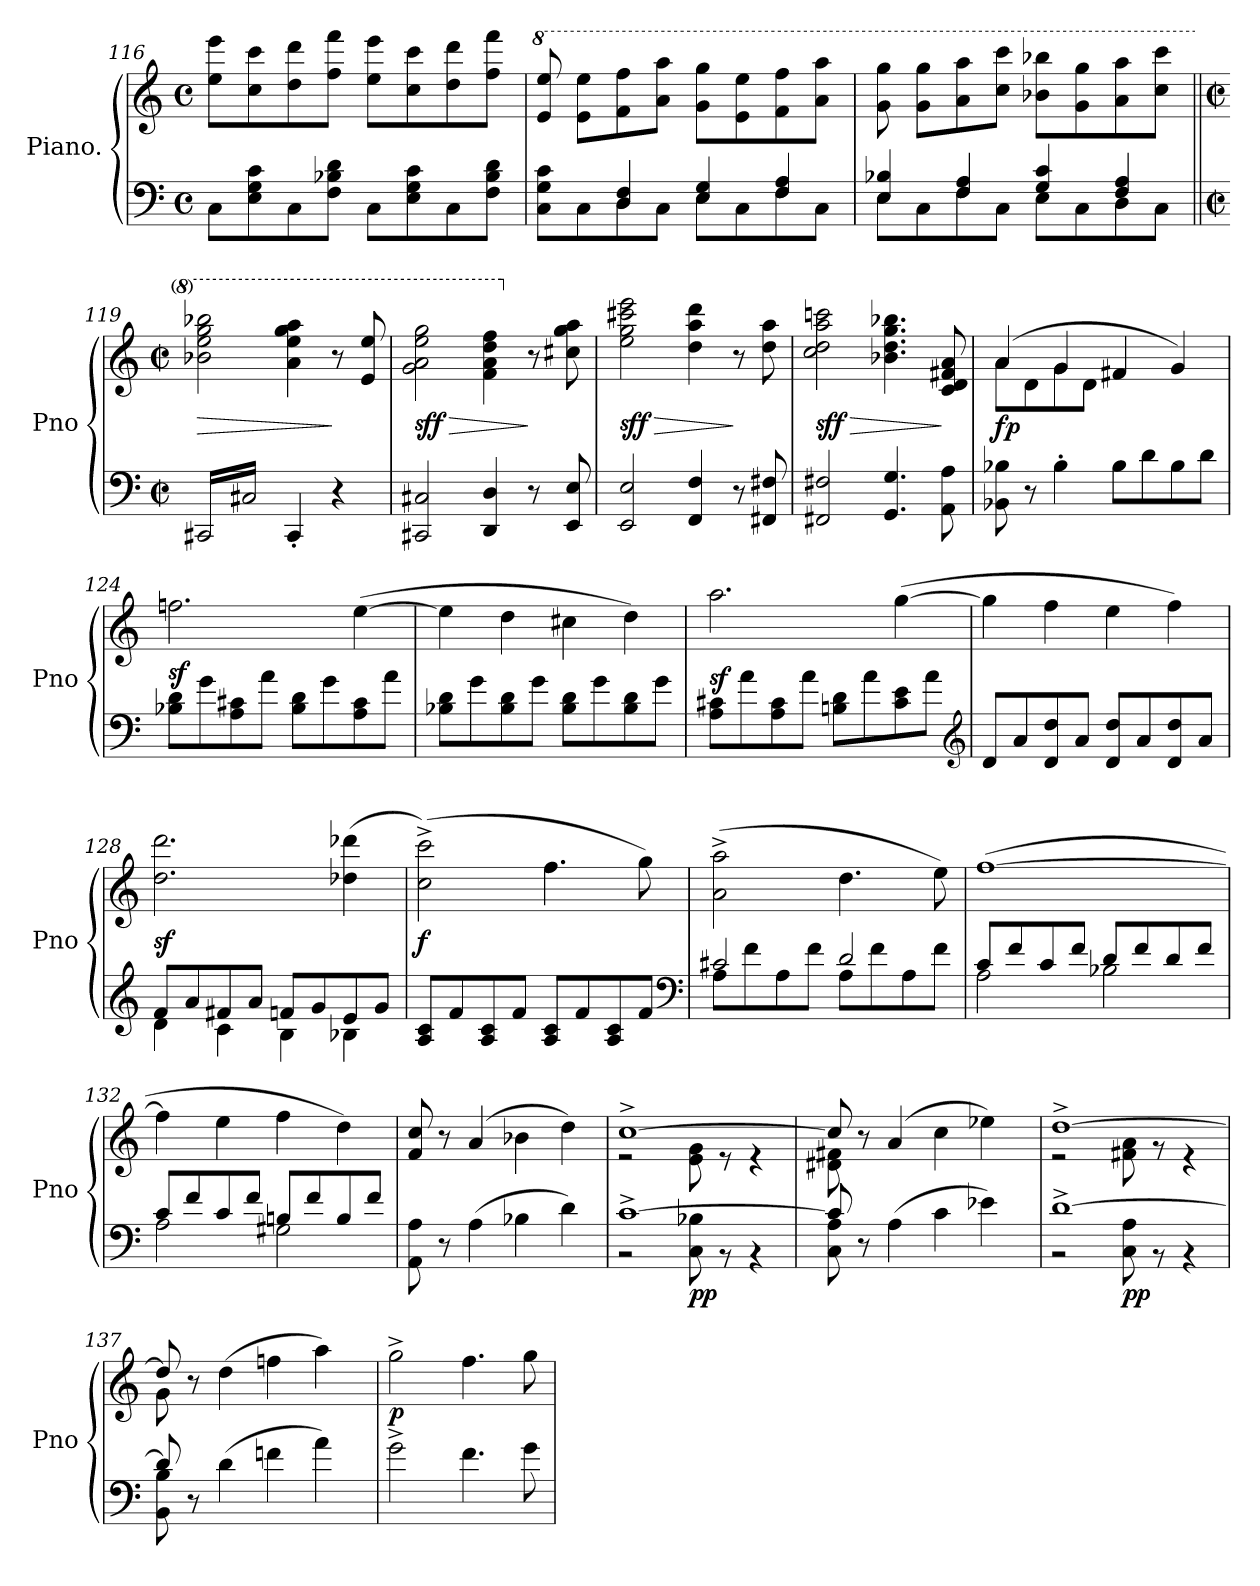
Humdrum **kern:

**kern	**kern	**dynam
*part1	*part1	*part1
*staff2	*staff1	*staff1/2
*I"Piano.	*	*
*I'Pno	*	*
*clefF4	*clefG2	*
*k[]	*k[]	*
*C:	*C:	*
*M4/4	*M4/4	*
*met(c)	*met(c)	*
=116	=116	=116
8C\L	8ee\ 8eee\L	.
8E\ 8G\ 8c\	8cc\ 8ccc\	.
8C\	8dd\ 8ddd\	.
8F\ 8B-X\ 8d\J	8ff\ 8fff\J	.
8C\L	8ee\ 8eee\L	.
8E\ 8G\ 8c\	8cc\ 8ccc\	.
8C\	8dd\ 8ddd\	.
8F\ 8B-\ 8d\J	8ff\ 8fff\J	.
=117	=117	=117
*^	*	*
*	*	*8va	*
8C\ 8G\ 8c\L	4ryy	8ee/ 8eee/	.
8C\	.	8ee\ 8eee\L	.
8D\	4D/ 4F/	8ff\ 8fff\	.
8C\J	.	8aa\ 8aaa\J	.
8E\L	4E/ 4G/	8gg\ 8ggg\L	.
8C\	.	8ee\ 8eee\	.
8F\	4F/ 4A/	8ff\ 8fff\	.
8C\J	.	8aa\ 8aaa\J	.
=118	=118	=118	=118
4E/ 4B-X/	8E\L	8gg\ 8ggg\	.
.	8C\	8gg\ 8ggg\L	.
4F/ 4A/	8F\	8aa\ 8aaa\	.
.	8C\J	8ccc\ 8cccc\J	.
4G/ 4c/	8E\L	8bb-X\ 8bbb-X\L	.
.	8C\	8gg\ 8ggg\	.
4F/ 4A/	8D\	8aa\ 8aaa\	.
.	8C\J	8ccc\ 8cccc\J	.
*v	*v	*	*
=119||	=119||	=119||
*M2/2	*M2/2	*
*met(c|)	*met(c|)	*
*tremolo	*	*
16CC#X/LL	2bb-X\ 2eee\ 2ggg\ 2bbb-X\	>
16C#/	.	.
16CC#X/	.	.
16C#/	.	.
16CC#X/	.	.
16C#/	.	.
16CC#X/	.	.
16C#/JJ	.	.
*Xtremolo	*	*
4CC#'/	4aa\ 4eee\ 4ggg\ 4aaa\	.
.	.	.
.	.	.
.	.	.
4r	8r	]
.	8ee/ 8eee/	.
=120	=120	=120
2CC#X/ 2C#X/	2gg\ 2aa\ 2eee\ 2ggg\	> sff
4DD/ 4D/	4ff\ 4aa\ 4ddd\ 4fff\	.
*	*X8va	*
8r	8r	]
8EE/ 8E/	8cc#X\ 8gg\ 8aa\	.
=121	=121	=121
2EE/ 2E/	2ee\ 2gg\ 2ccc#X\ 2eee\	> sff
4FF/ 4F/	4dd\ 4aa\ 4ddd\	.
8r	8r	]
8FF#X/ 8F#X/	8dd\ 8aa\	.
=122	=122	=122
2FF#X/ 2F#X/	2cc\ 2dd\ 2aa\ 2cccn\	> sff
4.GG/ 4.G/	4.b-X\ 4.dd\ 4.gg\ 4.bb-X\	.
8AA\ 8A\	8c/ 8d/ 8f#X/ 8a/	]
=123	=123	=123
*	*^	*
8BB-X\ 8B-X\	(4a/	8a\L	fp
8r	.	8d\	.
4B-'\	4g/	8g\	.
.	.	8d\J	.
8B-\L	4f#X/	2ryy	.
8d\	.	.	.
8B-\	4g/)	.	.
8d\J	.	.	.
*	*v	*v	*
=124	=124	=124
8B-X\ 8d\L	2.ffn\	sf
8g\	.	.
8A\ 8c#X\	.	.
8a\J	.	.
8B-\ 8d\L	.	.
8g\	.	.
8A\ 8c#\	([4ee\	.
8a\J	.	.
=125	=125	=125
8B-X\ 8d\L	4ee\]	.
8g\	.	.
8B-\ 8d\	4dd\	.
8g\J	.	.
8B-\ 8d\L	4cc#X\	.
8g\	.	.
8B-\ 8d\	4dd\)	.
8g\J	.	.
=126	=126	=126
8A\ 8c#X\L	2.aa\	sf
8a\	.	.
8A\ 8c#\	.	.
8a\J	.	.
8Bn\ 8d\L	.	.
8a\	.	.
8c#\ 8e\	([4gg\	.
8a\J	.	.
*clefG2	*	*
=127	=127	=127
8d/L	4gg\]	.
8a/	.	.
8d/ 8dd/	4ff\	.
8a/J	.	.
8d/ 8dd/L	4ee\	.
8a/	.	.
8d/ 8dd/	4ff\)	.
8a/J	.	.
=128	=128	=128
*^	*	*
8f/L	4d\	2.dd\ 2.ddd\	sf
8a/	.	.	.
8f#X/	4c\	.	.
8a/J	.	.	.
8fn/L	4B\	.	.
8g/	.	.	.
8e/	4B-X\	(4dd-X\ 4ddd-X\	.
8g/J	.	.	.
*v	*v	*	*
=129	=129	=129
8A/ 8c/L	(2cc^\ 2ccc^\)	f
8f/	.	.
8A/ 8c/	.	.
8f/J	.	.
8A/ 8c/L	4.ff\	.
8f/	.	.
8A/ 8c/	.	.
8f/J	8gg\)	.
*clefF4	*	*
=130	=130	=130
*^	*	*
2c#X/	8A\L	(2a^\ 2aa^\	.
.	8f\	.	.
.	8A\	.	.
.	8f\J	.	.
2d/	8A\L	4.dd\	.
.	8f\	.	.
.	8A\	.	.
.	8f\J	8ee\)	.
=131	=131	=131	=131
8c/L	2A\	([1ff	.
8f/	.	.	.
8c/	.	.	.
8f/J	.	.	.
8d/L	2B-X\	.	.
8f/	.	.	.
8d/	.	.	.
8f/J	.	.	.
=132	=132	=132	=132
8c/L	2A\	4ff\]	.
8f/	.	.	.
8c/	.	4ee\	.
8f/J	.	.	.
8Bn/L	2G#X\	4ff\	.
8f/	.	.	.
8B/	.	4dd\)	.
8f/J	.	.	.
*v	*v	*	*
=133	=133	=133
8AA\ 8A\	8f/ 8cc/	.
8r	8r	.
(4A\	(4a/	.
4B-X\	4b-X\	.
4d\)	4dd\)	.
=134	=134	=134
*^	*^	*
[1c^	2r	[1cc^	2r	.
!	!	!	!	!LO:DY:b=2
.	8C\ 8B-X\	.	8e\ 8g\	pp
.	8r	.	8r	.
.	4r	.	4r	.
=135	=135	=135	=135	=135
8c/]	8C\ 8A\	8cc/]	8d#X\ 8f#X\	.
8r	2.ryy	8r	2.ryy	.
(4A\	.	(4a/	.	.
4c\	.	4cc\	.	.
4e-X\)	.	4ee-X\)	.	.
.	8ryy	.	8ryy	.
=136	=136	=136	=136	=136
[1d^	2r	[1dd^	2r	.
!	!	!	!	!LO:DY:b=2
.	8C\ 8A\	.	8f#X\ 8a\	pp
.	8r	.	8r	.
.	4r	.	4r	.
=137	=137	=137	=137	=137
8d/]	8BB\ 8B\	8dd/]	8g\	.
8r	8ryy	8r	2.ryy	.
(4d\	2.ryy	(4dd\	.	.
4fn\	.	4ffn\	.	.
4a\)	.	4aa\)	.	.
.	.	.	8ryy	.
*v	*v	*	*	*
*	*v	*v	*
=138	=138	=138
2g^\	2gg^\	p
4.f\	4.ff\	.
8g\	8gg\	.
=	=	=
*-	*-	*-
